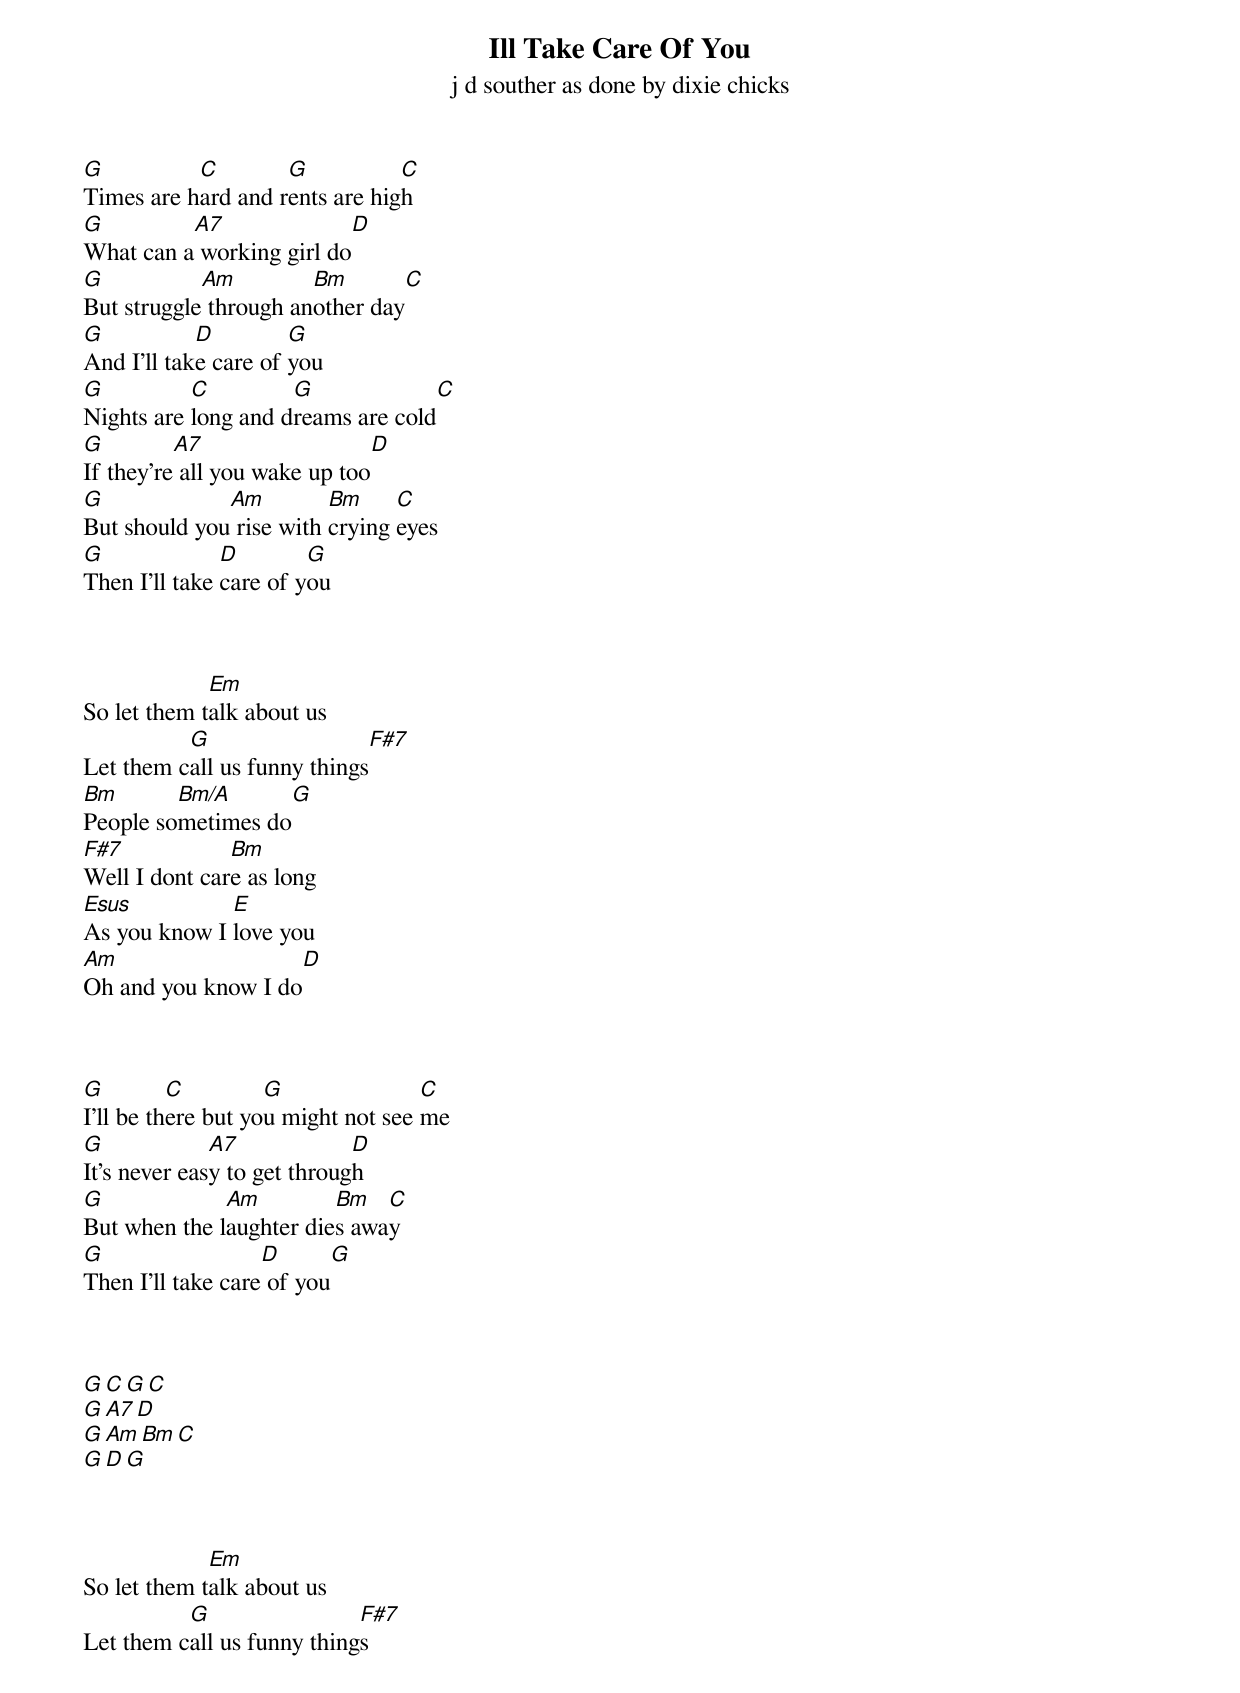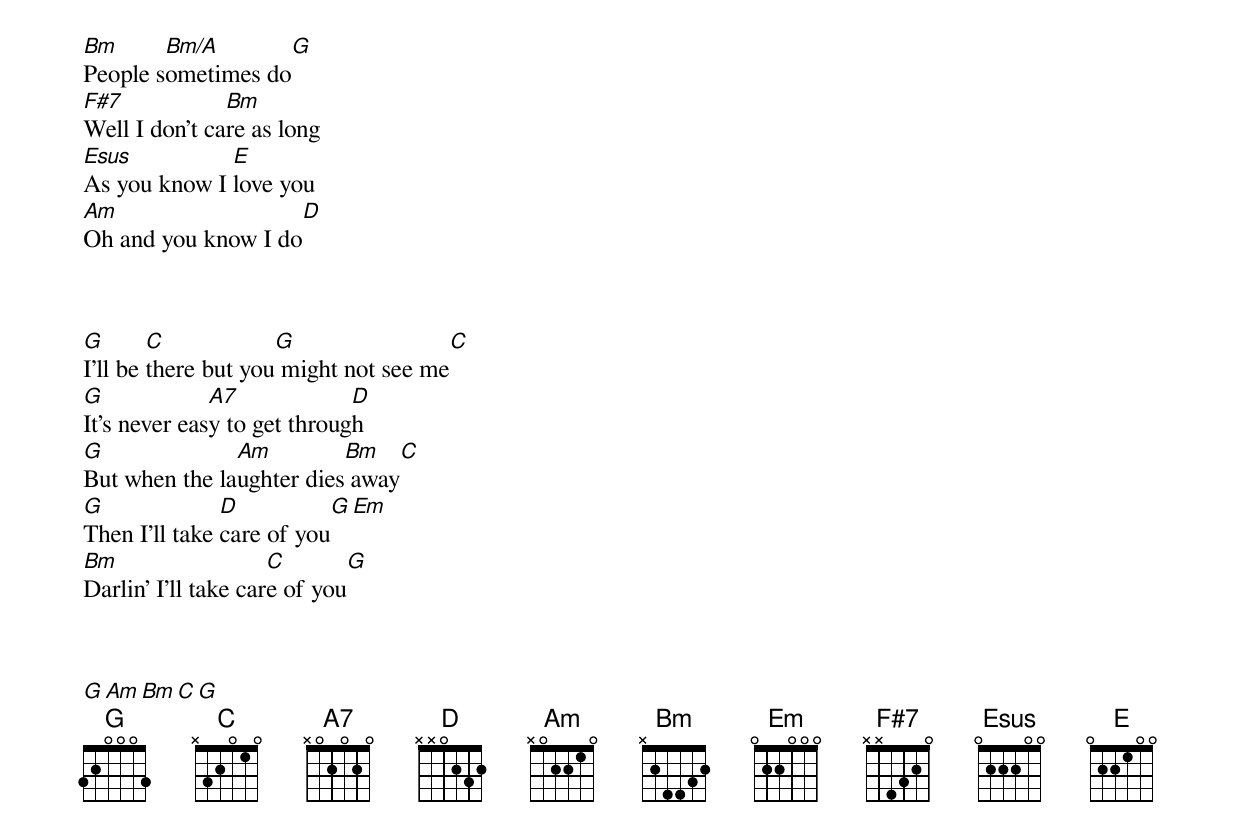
{title: Ill Take Care Of You}
{subtitle: j d souther as done by dixie chicks}


G          C        G           C
Times are hard and rents are high
G         A7               D
What can a working girl do
G           Am         Bm       C
But struggle through another day
G           D         G
And I'll take care of you
G          C         G                C
Nights are long and dreams are cold
G         A7                    D
If they're all you wake up too
G             Am         Bm     C
But should you rise with crying eyes
G              D        G
Then I'll take care of you



             Em
So let them talk about us
          G                  F#7
Let them call us funny things
Bm       Bm/A        G
People sometimes do
F#7            Bm
Well I dont care as long
Esus          E
As you know I love you
Am                     D
Oh and you know I do



G         C         G               C
I'll be there but you might not see me
G             A7             D
It's never easy to get through
G             Am         Bm   C
But when the laughter dies away
G                  D         G
Then I'll take care of you



G C   G C
G  A7  D
G Am  Bm C
G D G



             Em
So let them talk about us
          G                 F#7
Let them call us funny things
Bm      Bm/A        G
People sometimes do
F#7            Bm
Well I don't care as long
Esus          E
As you know I love you
Am                    D
Oh and you know I do



G       C            G                C
I'll be there but you might not see me
G             A7             D
It's never easy to get through
G              Am         Bm   C
But when the laughter dies away
G              D          G   Em
Then I'll take care of you
Bm                   C        G
Darlin' I'll take care of you



G Am Bm C G
